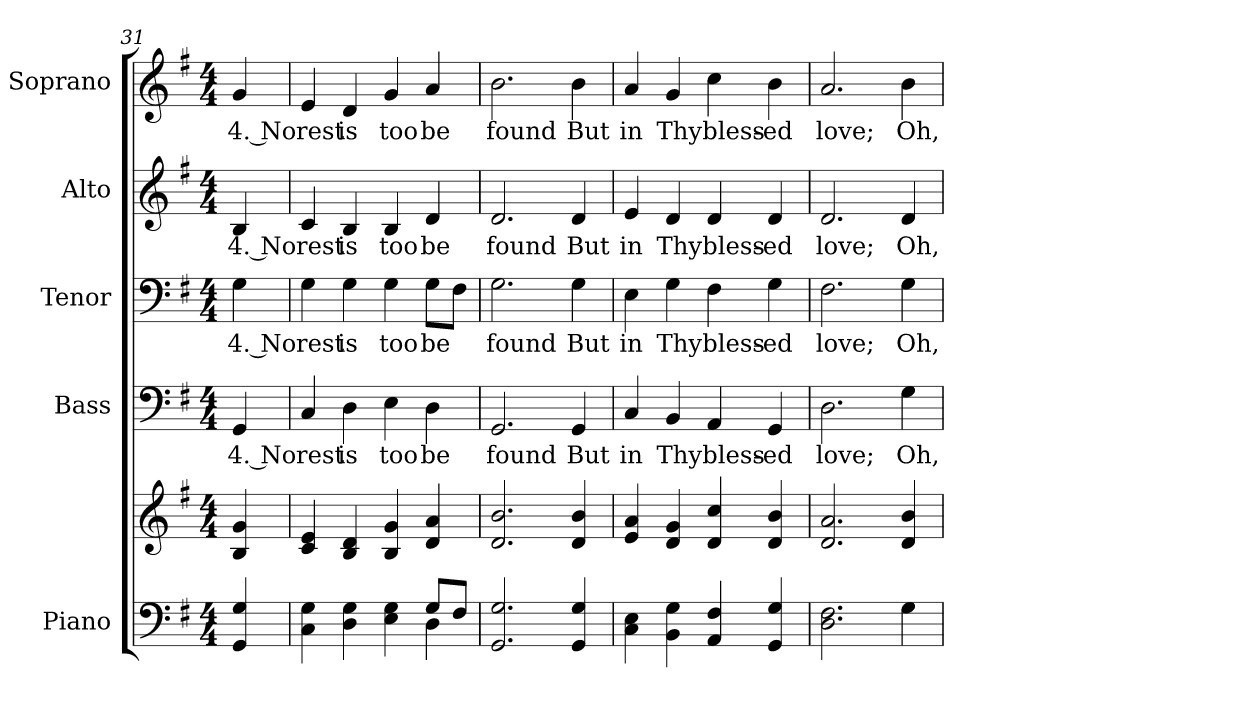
**kern	**kern	**kern	**text	**kern	**text	**kern	**text	**kern	**text
*part5	*part5	*part4	*part4	*part3	*part3	*part2	*part2	*part1	*part1
*staff6	*staff5	*staff4	*staff4	*staff3	*staff3	*staff2	*staff2	*staff1	*staff1
*I"Piano	*	*I"Bass	*	*I"Tenor	*	*I"Alto	*	*I"Soprano	*
*I'Pno.	*	*I'B.	*	*I'T.	*	*I'A.	*	*I'S.	*
!!LO:PB:g=z
*clefF4	*clefG2	*clefF4	*	*clefF4	*	*clefG2	*	*clefG2	*
*k[f#]	*k[f#]	*k[f#]	*	*k[f#]	*	*k[f#]	*	*k[f#]	*
*G:	*G:	*G:	*	*G:	*	*G:	*	*G:	*
*M4/4	*M4/4	*M4/4	*	*M4/4	*	*M4/4	*	*M4/4	*
=31	=31	=31	=31	=31	=31	=31	=31	=31	=31
!	!	!	!LO:LY:b:color=#000000	!	!	!	!	!	!
!	!	!	!	!	!LO:LY:b:color=#000000	!	!	!	!
!	!	!	!	!	!	!	!LO:LY:b:color=#000000	!	!
!	!	!	!	!	!	!	!	!	!LO:LY:b:color=#000000
4GGi/ 4Gi	4Bi/ 4gi	4GGi/	4. No	4Gi\	4. No	4Bi/	4. No	4gi/	4. No
=32	=32	=32	=32	=32	=32	=32	=32	=32	=32
*^	*	*	*	*	*	*	*	*	*
!	!	!	!	!LO:LY:b:color=#000000	!	!	!	!	!	!
!	!	!	!	!	!	!LO:LY:b:color=#000000	!	!	!	!
!	!	!	!	!	!	!	!	!LO:LY:b:color=#000000	!	!
!	!	!	!	!	!	!	!	!	!	!LO:LY:b:color=#000000
4Ci\ 4Gi	2ryy	4ci/ 4ei	4Ci/	rest	4Gi\	rest	4ci/	rest	4ei/	rest
!	!	!	!	!LO:LY:b:color=#000000	!	!	!	!	!	!
!	!	!	!	!	!	!LO:LY:b:color=#000000	!	!	!	!
!	!	!	!	!	!	!	!	!LO:LY:b:color=#000000	!	!
!	!	!	!	!	!	!	!	!	!	!LO:LY:b:color=#000000
4Di\ 4Gi	.	4Bi/ 4di	4Di\	is	4Gi\	is	4Bi/	is	4di/	is
!	!	!	!	!LO:LY:b:color=#000000	!	!	!	!	!	!
!	!	!	!	!	!	!LO:LY:b:color=#000000	!	!	!	!
!	!	!	!	!	!	!	!	!LO:LY:b:color=#000000	!	!
!	!	!	!	!	!	!	!	!	!	!LO:LY:b:color=#000000
4Ei\ 4Gi	4ryy	4Bi/ 4gi	4Ei\	too	4Gi\	too	4Bi/	too	4gi/	too
!	!	!	!	!LO:LY:b:color=#000000	!	!	!	!	!	!
!	!	!	!	!	!	!LO:LY:b:color=#000000	!	!	!	!
!	!	!	!	!	!	!	!	!LO:LY:b:color=#000000	!	!
!	!	!	!	!	!	!	!	!	!	!LO:LY:b:color=#000000
8Gi/L	4Di\	4di/ 4ai	4Di\	be	8Gi\L	be	4di/	be	4ai/	be
8F#i/J	.	.	.	.	8F#i\J	.	.	.	.	.
*v	*v	*	*	*	*	*	*	*	*	*
=33	=33	=33	=33	=33	=33	=33	=33	=33	=33
!	!	!	!LO:LY:b:color=#000000	!	!	!	!	!	!
!	!	!	!	!	!LO:LY:b:color=#000000	!	!	!	!
!	!	!	!	!	!	!	!LO:LY:b:color=#000000	!	!
!	!	!	!	!	!	!	!	!	!LO:LY:b:color=#000000
2.GGi/ 2.Gi	2.di/ 2.bi	2.GGi/	found	2.Gi\	found	2.di/	found	2.bi\	found
!	!	!	!LO:LY:b:color=#000000	!	!	!	!	!	!
!	!	!	!	!	!LO:LY:b:color=#000000	!	!	!	!
!	!	!	!	!	!	!	!LO:LY:b:color=#000000	!	!
!	!	!	!	!	!	!	!	!	!LO:LY:b:color=#000000
4GGi/ 4Gi	4di/ 4bi	4GGi/	But	4Gi\	But	4di/	But	4bi\	But
!!LO:PB:g=z
=34	=34	=34	=34	=34	=34	=34	=34	=34	=34
!	!	!	!LO:LY:b:color=#000000	!	!	!	!	!	!
!	!	!	!	!	!LO:LY:b:color=#000000	!	!	!	!
!	!	!	!	!	!	!	!LO:LY:b:color=#000000	!	!
!	!	!	!	!	!	!	!	!	!LO:LY:b:color=#000000
4Ci\ 4Ei	4ei/ 4ai	4Ci/	in	4Ei\	in	4ei/	in	4ai/	in
!	!	!	!LO:LY:b:color=#000000	!	!	!	!	!	!
!	!	!	!	!	!LO:LY:b:color=#000000	!	!	!	!
!	!	!	!	!	!	!	!LO:LY:b:color=#000000	!	!
!	!	!	!	!	!	!	!	!	!LO:LY:b:color=#000000
4BBi\ 4Gi	4di/ 4gi	4BBi/	Thy	4Gi\	Thy	4di/	Thy	4gi/	Thy
!	!	!	!LO:LY:b:color=#000000	!	!	!	!	!	!
!	!	!	!	!	!LO:LY:b:color=#000000	!	!	!	!
!	!	!	!	!	!	!	!LO:LY:b:color=#000000	!	!
!	!	!	!	!	!	!	!	!	!LO:LY:b:color=#000000
4AAi/ 4F#i	4di/ 4cci	4AAi/	bless-	4F#i\	bless-	4di/	bless-	4cci\	bless-
!	!	!	!LO:LY:b:color=#000000	!	!	!	!	!	!
!	!	!	!	!	!LO:LY:b:color=#000000	!	!	!	!
!	!	!	!	!	!	!	!LO:LY:b:color=#000000	!	!
!	!	!	!	!	!	!	!	!	!LO:LY:b:color=#000000
4GGi/ 4Gi	4di/ 4bi	4GGi/	-ed	4Gi\	-ed	4di/	-ed	4bi\	-ed
=35	=35	=35	=35	=35	=35	=35	=35	=35	=35
!	!	!	!LO:LY:b:color=#000000	!	!	!	!	!	!
!	!	!	!	!	!LO:LY:b:color=#000000	!	!	!	!
!	!	!	!	!	!	!	!LO:LY:b:color=#000000	!	!
!	!	!	!	!	!	!	!	!	!LO:LY:b:color=#000000
2.Di\ 2.F#i	2.di/ 2.ai	2.Di\	love;	2.F#i\	love;	2.di/	love;	2.ai/	love;
!	!	!	!LO:LY:b:color=#000000	!	!	!	!	!	!
!	!	!	!	!	!LO:LY:b:color=#000000	!	!	!	!
!	!	!	!	!	!	!	!LO:LY:b:color=#000000	!	!
!	!	!	!	!	!	!	!	!	!LO:LY:b:color=#000000
4Gi\	4di/ 4bi	4Gi\	Oh,	4Gi\	Oh,	4di/	Oh,	4bi\	Oh,
=	=	=	=	=	=	=	=	=	=
*-	*-	*-	*-	*-	*-	*-	*-	*-	*-
